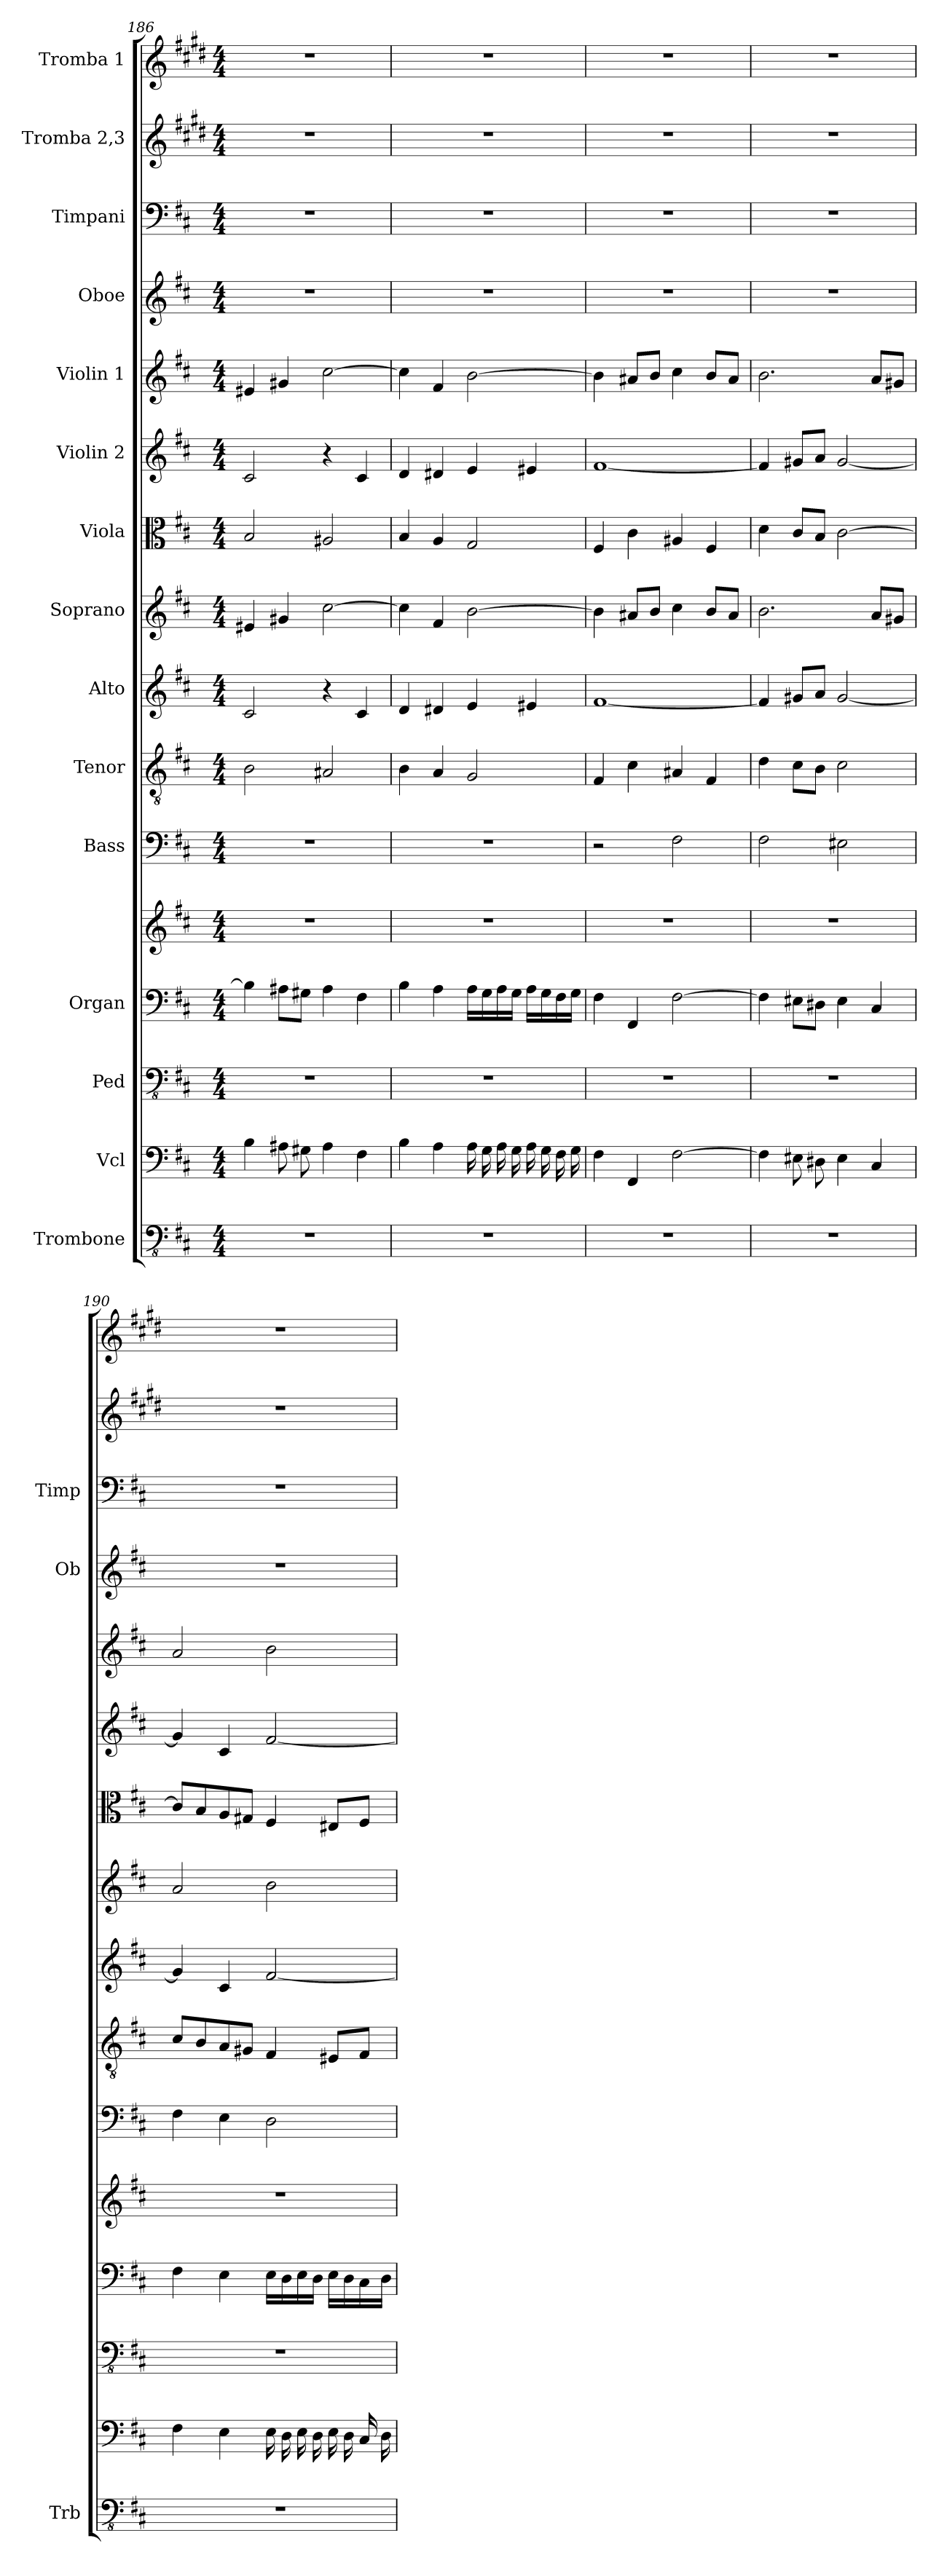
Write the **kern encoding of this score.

**kern	**kern	**kern	**kern	**kern	**kern	**kern	**kern	**kern	**kern	**kern	**kern	**kern	**kern	**kern	**kern
*part15	*part14	*part13	*part12	*part12	*part11	*part10	*part9	*part8	*part7	*part6	*part5	*part4	*part3	*part2	*part1
*staff16	*staff15	*staff14	*staff13	*staff12	*staff11	*staff10	*staff9	*staff8	*staff7	*staff6	*staff5	*staff4	*staff3	*staff2	*staff1
*I"Trombone	*I"Vcl	*I"Ped	*I"Organ	*	*I"Bass	*I"Tenor	*I"Alto	*I"Soprano	*I"Viola	*I"Violin 2	*I"Violin 1	*I"Oboe	*I"Timpani	*I"Tromba 2,3	*I"Tromba 1
*I'Trb	*	*	*	*	*	*	*	*	*	*	*	*I'Ob	*I'Timp	*	*
!!LO:PB:g=z
*clefFv4	*clefF4	*clefFv4	*clefF4	*clefG2	*clefF4	*clefGv2	*clefG2	*clefG2	*clefC3	*clefG2	*clefG2	*clefG2	*clefF4	*clefG2	*clefG2
*	*	*	*	*	*	*	*	*	*	*	*	*	*	*ITrd1c2	*ITrd1c2
*k[f#c#]	*k[f#c#]	*k[f#c#]	*k[f#c#]	*k[f#c#]	*k[f#c#]	*k[f#c#]	*k[f#c#]	*k[f#c#]	*k[f#c#]	*k[f#c#]	*k[f#c#]	*k[f#c#]	*k[f#c#]	*k[f#c#]	*k[f#c#]
*M4/4	*M4/4	*M4/4	*M4/4	*M4/4	*M4/4	*M4/4	*M4/4	*M4/4	*M4/4	*M4/4	*M4/4	*M4/4	*M4/4	*M4/4	*M4/4
=186	=186	=186	=186	=186	=186	=186	=186	=186	=186	=186	=186	=186	=186	=186	=186
1r	4B\	1r	4B\]	1r	1r	2B\	2c#/	4e#X/	2B/	2c#/	4e#X/	1r	1r	1r	1r
.	8A#X\	.	8A#X\L	.	.	.	.	4g#X/	.	.	4g#X/	.	.	.	.
.	8G#X\	.	8G#X\J	.	.	.	.	.	.	.	.	.	.	.	.
.	4A#\	.	4A#\	.	.	2A#X/	4r	[2cc#\	2A#X/	4r	[2cc#\	.	.	.	.
.	4F#\	.	4F#\	.	.	.	4c#/	.	.	4c#/	.	.	.	.	.
=187	=187	=187	=187	=187	=187	=187	=187	=187	=187	=187	=187	=187	=187	=187	=187
1r	4B\	1r	4B\	1r	1r	4B\	4d/	4cc#\]	4B/	4d/	4cc#\]	1r	1r	1r	1r
.	4A\	.	4A\	.	.	4A/	4d#X/	4f#/	4A/	4d#X/	4f#/	.	.	.	.
.	16A\	.	16A\LL	.	.	2G/	4e/	[2b\	2G/	4e/	[2b\	.	.	.	.
.	16G\	.	16G\	.	.	.	.	.	.	.	.	.	.	.	.
.	16A\	.	16A\	.	.	.	.	.	.	.	.	.	.	.	.
.	16G\	.	16G\JJ	.	.	.	.	.	.	.	.	.	.	.	.
.	16A\	.	16A\LL	.	.	.	4e#X/	.	.	4e#X/	.	.	.	.	.
.	16G\	.	16G\	.	.	.	.	.	.	.	.	.	.	.	.
.	16F#\	.	16F#\	.	.	.	.	.	.	.	.	.	.	.	.
.	16G\	.	16G\JJ	.	.	.	.	.	.	.	.	.	.	.	.
=188	=188	=188	=188	=188	=188	=188	=188	=188	=188	=188	=188	=188	=188	=188	=188
1r	4F#\	1r	4F#\	1r	2r	4F#/	[1f#	4b\]	4F#/	[1f#	4b\]	1r	1r	1r	1r
.	4FF#/	.	4FF#/	.	.	4c#\	.	8a#X/L	4c#\	.	8a#X/L	.	.	.	.
.	.	.	.	.	.	.	.	8b/J	.	.	8b/J	.	.	.	.
.	[2F#\	.	[2F#\	.	2F#\	4A#X/	.	4cc#\	4A#X/	.	4cc#\	.	.	.	.
.	.	.	.	.	.	4F#/	.	8b/L	4F#/	.	8b/L	.	.	.	.
.	.	.	.	.	.	.	.	8a#/J	.	.	8a#/J	.	.	.	.
=189	=189	=189	=189	=189	=189	=189	=189	=189	=189	=189	=189	=189	=189	=189	=189
1r	4F#\]	1r	4F#\]	1r	2F#\	4d\	4f#/]	2.b\	4d\	4f#/]	2.b\	1r	1r	1r	1r
.	8E#X\	.	8E#X\L	.	.	8c#\L	8g#X/L	.	8c#/L	8g#X/L	.	.	.	.	.
.	8D#X\	.	8D#X\J	.	.	8B\J	8a/J	.	8B/J	8a/J	.	.	.	.	.
.	4E#\	.	4E#\	.	2E#X\	2c#\	[2g#/	.	[2c#\	[2g#/	.	.	.	.	.
.	4C#/	.	4C#/	.	.	.	.	8a/L	.	.	8a/L	.	.	.	.
.	.	.	.	.	.	.	.	8g#X/J	.	.	8g#X/J	.	.	.	.
=190	=190	=190	=190	=190	=190	=190	=190	=190	=190	=190	=190	=190	=190	=190	=190
1r	4F#\	1r	4F#\	1r	4F#\	8c#/L	4g#/]	2a/	8c#/L]	4g#/]	2a/	1r	1r	1r	1r
.	.	.	.	.	.	8B/	.	.	8B/	.	.	.	.	.	.
.	4E\	.	4E\	.	4E\	8A/	4c#/	.	8A/	4c#/	.	.	.	.	.
.	.	.	.	.	.	8G#X/J	.	.	8G#X/J	.	.	.	.	.	.
.	16E\	.	16E\LL	.	2D\	4F#/	[2f#/	2b\	4F#/	[2f#/	2b\	.	.	.	.
.	16D\	.	16D\	.	.	.	.	.	.	.	.	.	.	.	.
.	16E\	.	16E\	.	.	.	.	.	.	.	.	.	.	.	.
.	16D\	.	16D\JJ	.	.	.	.	.	.	.	.	.	.	.	.
.	16E\	.	16E\LL	.	.	8E#X/L	.	.	8E#X/L	.	.	.	.	.	.
.	16D\	.	16D\	.	.	.	.	.	.	.	.	.	.	.	.
.	16C#/	.	16C#\	.	.	8F#/J	.	.	8F#/J	.	.	.	.	.	.
.	16D\	.	16D\JJ	.	.	.	.	.	.	.	.	.	.	.	.
=	=	=	=	=	=	=	=	=	=	=	=	=	=	=	=
*-	*-	*-	*-	*-	*-	*-	*-	*-	*-	*-	*-	*-	*-	*-	*-
